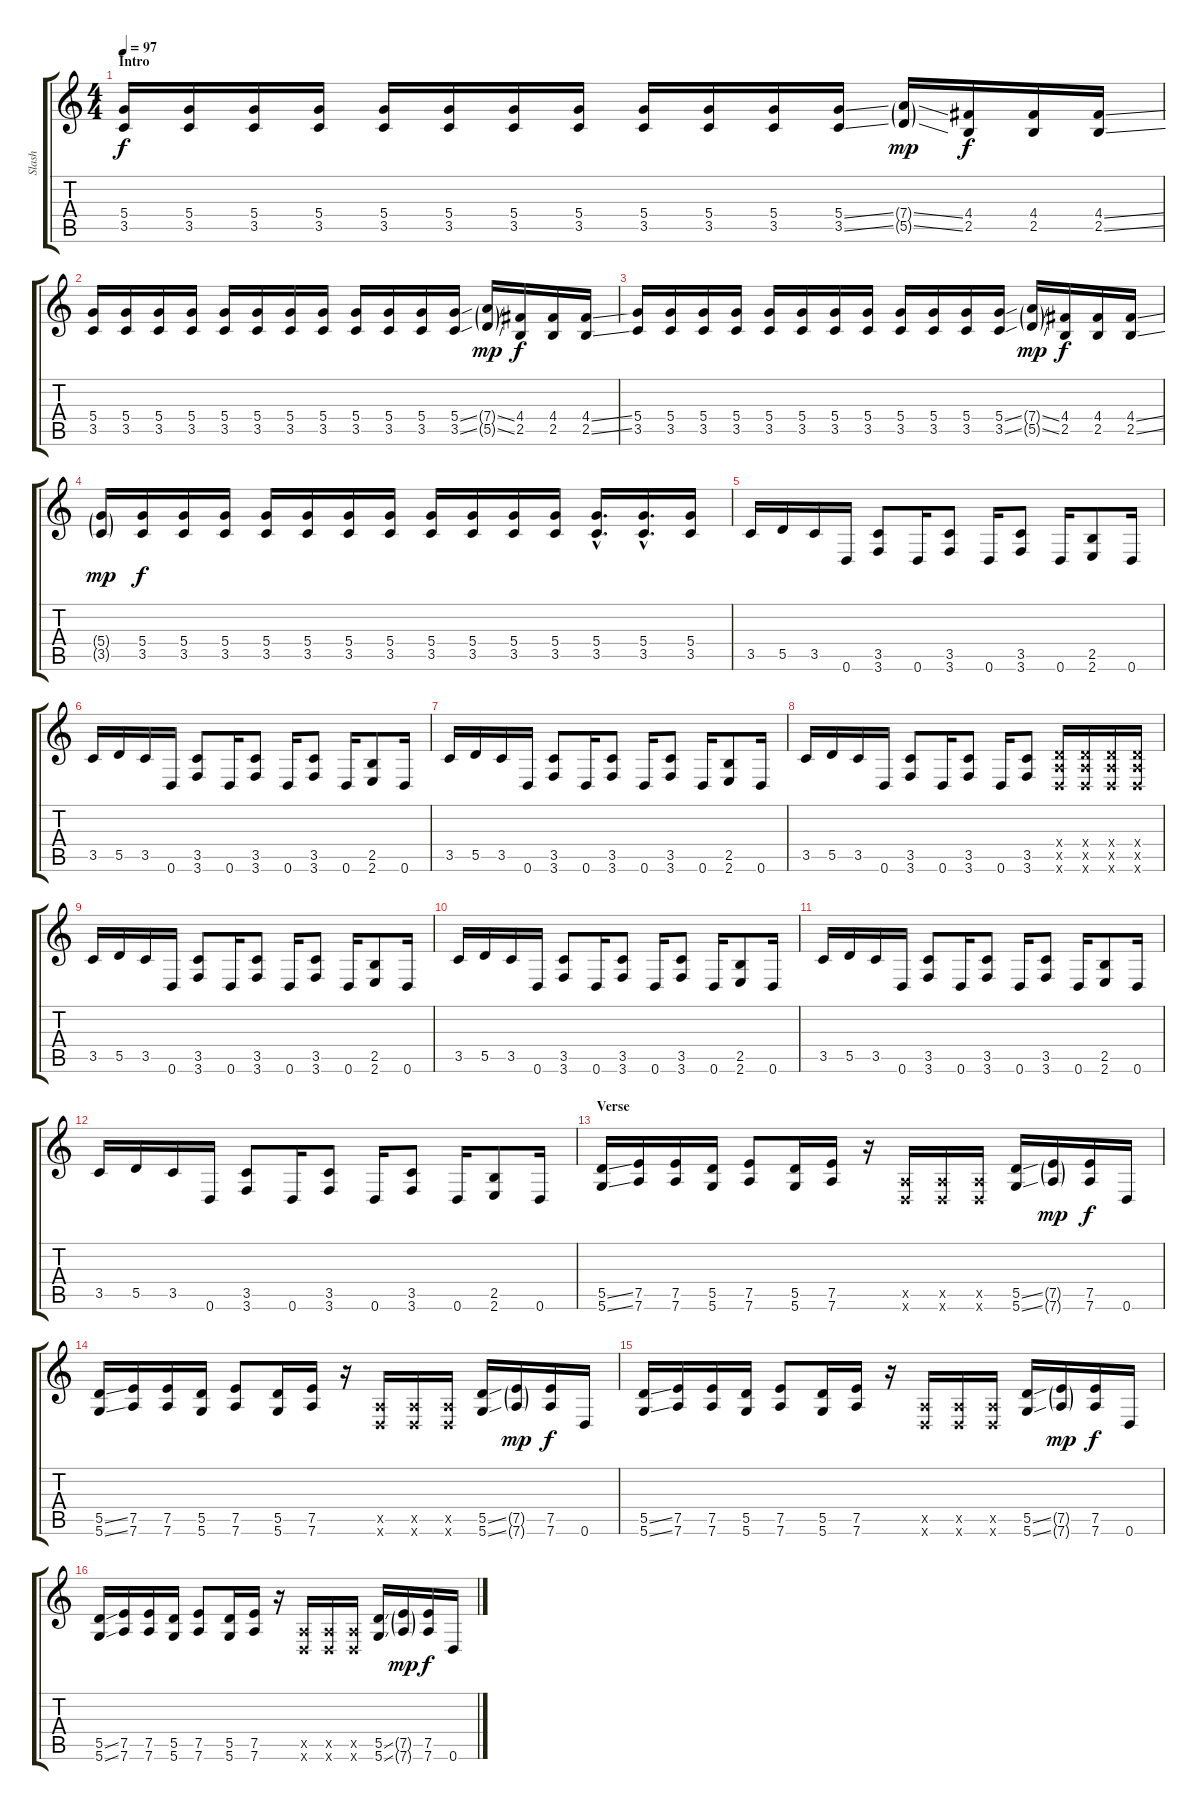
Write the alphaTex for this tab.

\track ("Slash" "Slash") {instrument overdrivenguitar}
\staff {score tabs}
\tuning (E4 B3 G3 D3 A2 D2) {hide}
\ts (4 4)
\section ("" "Intro")
\tempo 97
\clef g2
\ks c
(5.4 3.5).16{dy f instrument overdrivenguitar} (5.4 3.5).16 (5.4 3.5).16 (5.4 3.5).16 (5.4 3.5).16 (5.4 3.5).16 (5.4 3.5).16 (5.4 3.5).16 (5.4 3.5).16 (5.4 3.5).16 (5.4 3.5).16 (5.4{ss} 3.5{ss}).16 (7.4{ss g} 5.5{ss g}).16{dy mp} (4.4 2.5).16{dy f} (4.4 2.5).16 (4.4{ss} 2.5{ss}).16 |
(5.4 3.5).16 (5.4 3.5).16 (5.4 3.5).16 (5.4 3.5).16 (5.4 3.5).16 (5.4 3.5).16 (5.4 3.5).16 (5.4 3.5).16 (5.4 3.5).16 (5.4 3.5).16 (5.4 3.5).16 (5.4{ss} 3.5{ss}).16 (7.4{ss g} 5.5{ss g}).16{dy mp} (4.4 2.5).16{dy f} (4.4 2.5).16 (4.4{ss} 2.5{ss}).16 |
(5.4 3.5).16 (5.4 3.5).16 (5.4 3.5).16 (5.4 3.5).16 (5.4 3.5).16 (5.4 3.5).16 (5.4 3.5).16 (5.4 3.5).16 (5.4 3.5).16 (5.4 3.5).16 (5.4 3.5).16 (5.4{ss} 3.5{ss}).16 (7.4{ss g} 5.5{ss g}).16{dy mp} (4.4 2.5).16{dy f} (4.4 2.5).16 (4.4{ss} 2.5{ss}).16 |
(5.4{g} 3.5{g}).16{dy mp} (5.4 3.5).16{dy f} (5.4 3.5).16 (5.4 3.5).16 (5.4 3.5).16 (5.4 3.5).16 (5.4 3.5).16 (5.4 3.5).16 (5.4 3.5).16 (5.4 3.5).16 (5.4 3.5).16 (5.4 3.5).16 (5.4{hac} 3.5{hac}).16{d} (5.4{hac} 3.5{hac}).16{d} (5.4 3.5).16 |
3.5.16 5.5.16 3.5.16 0.6.16 (3.5 3.6).8 0.6.16 (3.5 3.6).8 0.6.16 (3.5 3.6).8 0.6.16 (2.5 2.6).8 0.6.16 |
3.5.16 5.5.16 3.5.16 0.6.16 (3.5 3.6).8 0.6.16 (3.5 3.6).8 0.6.16 (3.5 3.6).8 0.6.16 (2.5 2.6).8 0.6.16 |
3.5.16 5.5.16 3.5.16 0.6.16 (3.5 3.6).8 0.6.16 (3.5 3.6).8 0.6.16 (3.5 3.6).8 0.6.16 (2.5 2.6).8 0.6.16 |
3.5.16 5.5.16 3.5.16 0.6.16 (3.5 3.6).8 0.6.16 (3.5 3.6).8 0.6.16 (3.5 3.6).8 (0.4{x} 0.5{x} 0.6{x}).16 (0.4{x} 0.5{x} 0.6{x}).16 (0.4{x} 0.5{x} 0.6{x}).16 (0.4{x} 0.5{x} 0.6{x}).16 |
3.5.16 5.5.16 3.5.16 0.6.16 (3.5 3.6).8 0.6.16 (3.5 3.6).8 0.6.16 (3.5 3.6).8 0.6.16 (2.5 2.6).8 0.6.16 |
3.5.16 5.5.16 3.5.16 0.6.16 (3.5 3.6).8 0.6.16 (3.5 3.6).8 0.6.16 (3.5 3.6).8 0.6.16 (2.5 2.6).8 0.6.16 |
3.5.16 5.5.16 3.5.16 0.6.16 (3.5 3.6).8 0.6.16 (3.5 3.6).8 0.6.16 (3.5 3.6).8 0.6.16 (2.5 2.6).8 0.6.16 |
3.5.16 5.5.16 3.5.16 0.6.16 (3.5 3.6).8 0.6.16 (3.5 3.6).8 0.6.16 (3.5 3.6).8 0.6.16 (2.5 2.6).8 0.6.16 |
\section ("" "Verse")
(5.5{ss} 5.6{ss}).16 (7.5 7.6).16 (7.5 7.6).16 (5.5 5.6).16 (7.5 7.6).8 (5.5 5.6).16 (7.5 7.6).16 r.16 (0.5{x} 0.6{x}).16 (0.5{x} 0.6{x}).16 (0.5{x} 0.6{x}).16 (5.5{ss} 5.6{ss}).16 (7.5{g} 7.6{g}).16{dy mp} (7.5 7.6).16{dy f} 0.6.16 |
(5.5{ss} 5.6{ss}).16 (7.5 7.6).16 (7.5 7.6).16 (5.5 5.6).16 (7.5 7.6).8 (5.5 5.6).16 (7.5 7.6).16 r.16 (0.5{x} 0.6{x}).16 (0.5{x} 0.6{x}).16 (0.5{x} 0.6{x}).16 (5.5{ss} 5.6{ss}).16 (7.5{g} 7.6{g}).16{dy mp} (7.5 7.6).16{dy f} 0.6.16 |
(5.5{ss} 5.6{ss}).16 (7.5 7.6).16 (7.5 7.6).16 (5.5 5.6).16 (7.5 7.6).8 (5.5 5.6).16 (7.5 7.6).16 r.16 (0.5{x} 0.6{x}).16 (0.5{x} 0.6{x}).16 (0.5{x} 0.6{x}).16 (5.5{ss} 5.6{ss}).16 (7.5{g} 7.6{g}).16{dy mp} (7.5 7.6).16{dy f} 0.6.16 |
(5.5{ss} 5.6{ss}).16 (7.5 7.6).16 (7.5 7.6).16 (5.5 5.6).16 (7.5 7.6).8 (5.5 5.6).16 (7.5 7.6).16 r.16 (0.5{x} 0.6{x}).16 (0.5{x} 0.6{x}).16 (0.5{x} 0.6{x}).16 (5.5{ss} 5.6{ss}).16 (7.5{g} 7.6{g}).16{dy mp} (7.5 7.6).16{dy f} 0.6.16
